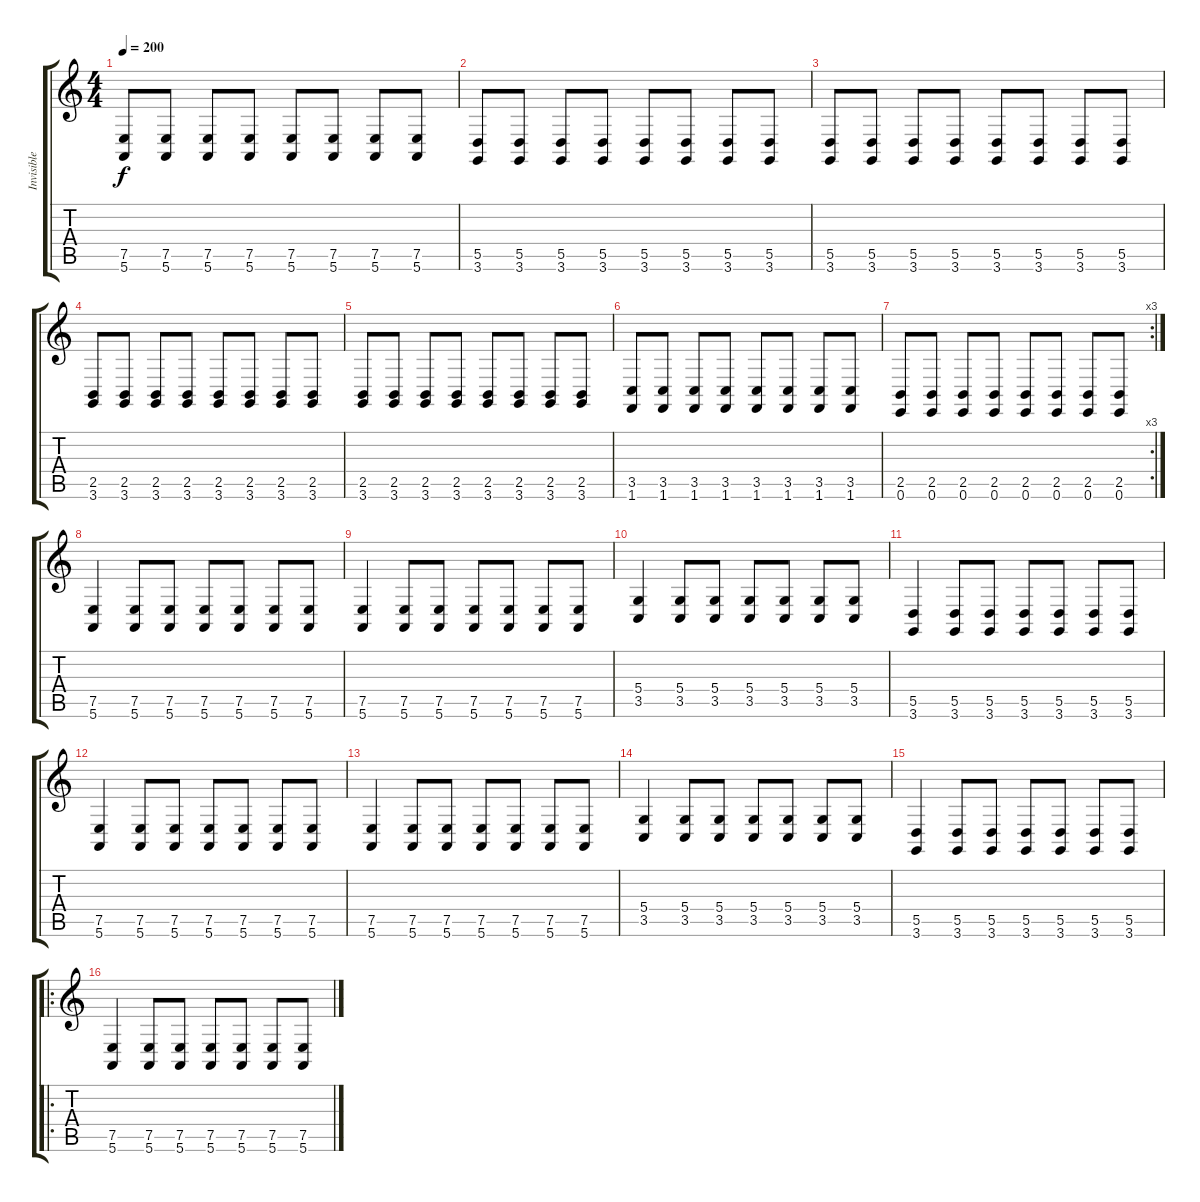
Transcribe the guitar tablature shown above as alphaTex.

\track ("Invisible Man" "Invisible ") {instrument pad3polysynth}
\staff {score tabs}
\tuning (E4 B3 G3 D3 A2 E2) {hide}
\ts (4 4)
\tempo 200
\clef g2
\ks c
(7.5 5.6).8{dy f} (7.5 5.6).8 (7.5 5.6).8 (7.5 5.6).8 (7.5 5.6).8 (7.5 5.6).8 (7.5 5.6).8 (7.5 5.6).8 |
(5.5 3.6).8 (5.5 3.6).8 (5.5 3.6).8 (5.5 3.6).8 (5.5 3.6).8 (5.5 3.6).8 (5.5 3.6).8 (5.5 3.6).8 |
(5.5 3.6).8 (5.5 3.6).8 (5.5 3.6).8 (5.5 3.6).8 (5.5 3.6).8 (5.5 3.6).8 (5.5 3.6).8 (5.5 3.6).8 |
(2.5 3.6).8 (2.5 3.6).8 (2.5 3.6).8 (2.5 3.6).8 (2.5 3.6).8 (2.5 3.6).8 (2.5 3.6).8 (2.5 3.6).8 |
(2.5 3.6).8 (2.5 3.6).8 (2.5 3.6).8 (2.5 3.6).8 (2.5 3.6).8 (2.5 3.6).8 (2.5 3.6).8 (2.5 3.6).8 |
(3.5 1.6).8 (3.5 1.6).8 (3.5 1.6).8 (3.5 1.6).8 (3.5 1.6).8 (3.5 1.6).8 (3.5 1.6).8 (3.5 1.6).8 |
\rc 3
(2.5 0.6).8 (2.5 0.6).8 (2.5 0.6).8 (2.5 0.6).8 (2.5 0.6).8 (2.5 0.6).8 (2.5 0.6).8 (2.5 0.6).8 |
(7.5 5.6).4 (7.5 5.6).8 (7.5 5.6).8 (7.5 5.6).8 (7.5 5.6).8 (7.5 5.6).8 (7.5 5.6).8 |
(7.5 5.6).4 (7.5 5.6).8 (7.5 5.6).8 (7.5 5.6).8 (7.5 5.6).8 (7.5 5.6).8 (7.5 5.6).8 |
(5.4 3.5).4 (5.4 3.5).8 (5.4 3.5).8 (5.4 3.5).8 (5.4 3.5).8 (5.4 3.5).8 (5.4 3.5).8 |
(5.5 3.6).4 (5.5 3.6).8 (5.5 3.6).8 (5.5 3.6).8 (5.5 3.6).8 (5.5 3.6).8 (5.5 3.6).8 |
(7.5 5.6).4 (7.5 5.6).8 (7.5 5.6).8 (7.5 5.6).8 (7.5 5.6).8 (7.5 5.6).8 (7.5 5.6).8 |
(7.5 5.6).4 (7.5 5.6).8 (7.5 5.6).8 (7.5 5.6).8 (7.5 5.6).8 (7.5 5.6).8 (7.5 5.6).8 |
(5.4 3.5).4 (5.4 3.5).8 (5.4 3.5).8 (5.4 3.5).8 (5.4 3.5).8 (5.4 3.5).8 (5.4 3.5).8 |
(5.5 3.6).4 (5.5 3.6).8 (5.5 3.6).8 (5.5 3.6).8 (5.5 3.6).8 (5.5 3.6).8 (5.5 3.6).8 |
\ro
(7.5 5.6).4 (7.5 5.6).8 (7.5 5.6).8 (7.5 5.6).8 (7.5 5.6).8 (7.5 5.6).8 (7.5 5.6).8
